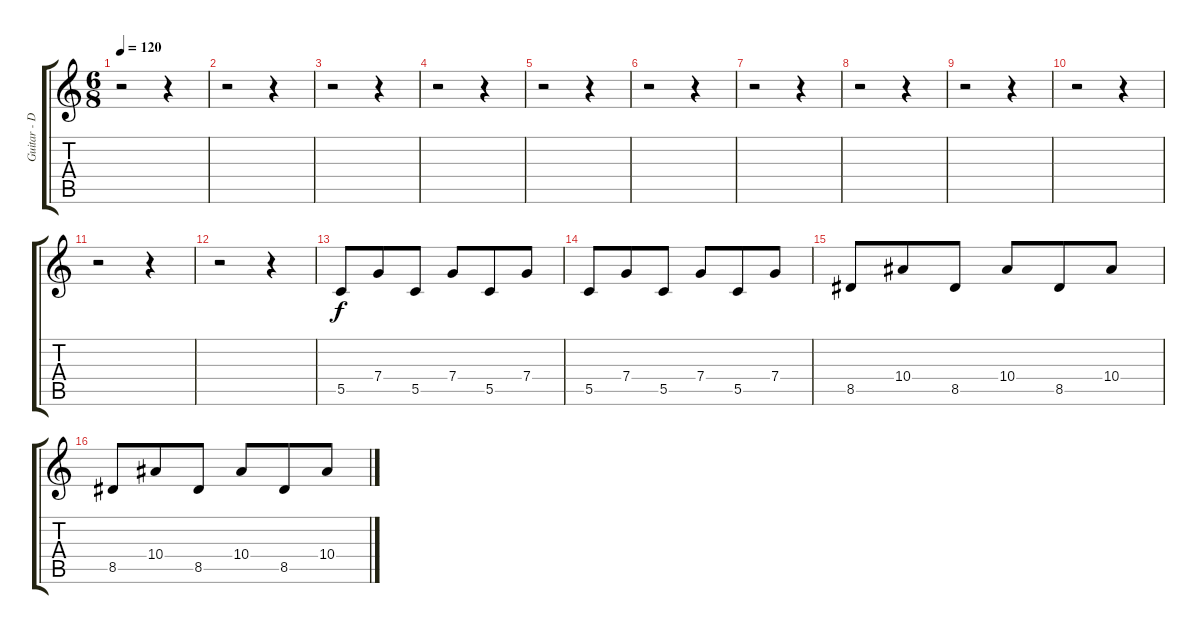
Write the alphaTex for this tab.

\track ("Guitar - Daron" "Guitar - D") {instrument electricguitarclean}
\staff {score tabs}
\tuning (D4 A3 F3 C3 G2 C2) {hide}
\ts (6 8)
\tempo 120
\clef g2
\ks c
r.2{dy f} r.4 |
r.2 r.4 |
r.2 r.4 |
r.2 r.4 |
r.2 r.4 |
r.2 r.4 |
r.2 r.4 |
r.2 r.4 |
r.2 r.4 |
r.2 r.4 |
r.2 r.4 |
r.2 r.4 |
5.5.8 7.4.8 5.5.8 7.4.8 5.5.8 7.4.8 |
5.5.8 7.4.8 5.5.8 7.4.8 5.5.8 7.4.8 |
8.5.8 10.4.8 8.5.8 10.4.8 8.5.8 10.4.8 |
8.5.8 10.4.8 8.5.8 10.4.8 8.5.8 10.4.8
